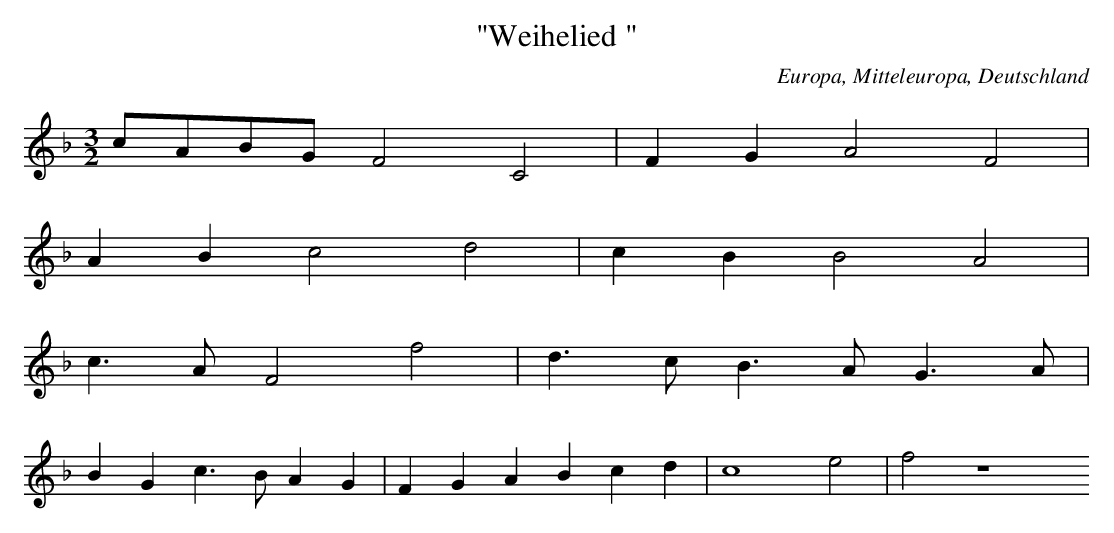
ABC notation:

X:1
T: "Weihelied "
O: Europa, Mitteleuropa, Deutschland
M: 3/2
L: 1/8
K: F
cABGF4C4 | F2G2A4F4 |
A2B2c4d4 | c2B2B4A4 |
c3AF4f4 | d3cB3AG3A |
B2G2c3BA2G2 | F2G2A2B2c2d2 | c8e4 | f4z8
